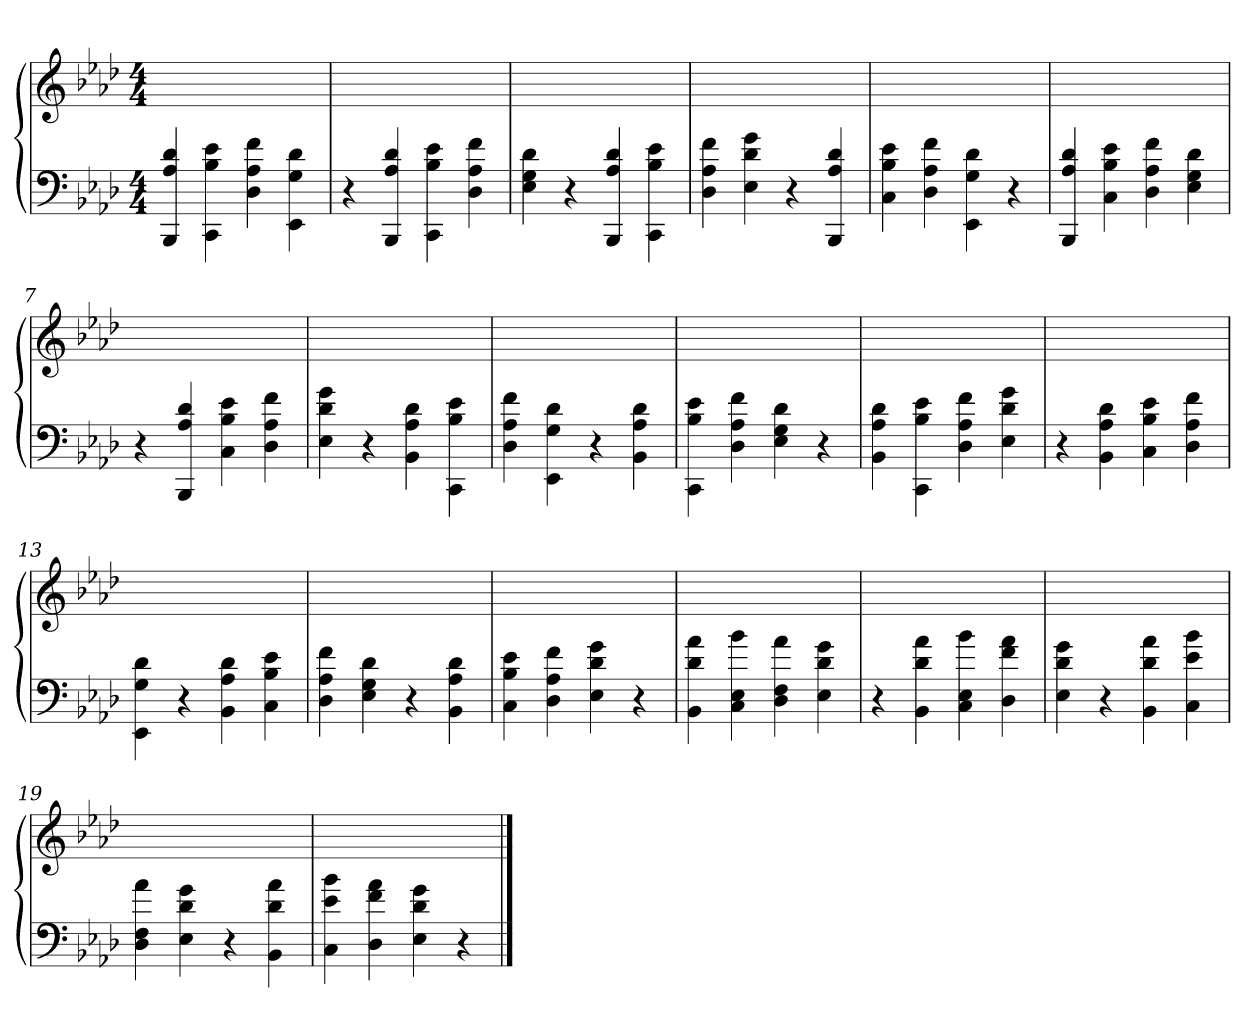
**kern	**kern
*part2	*part1
*staff2	*staff1
*clefF4	*clefG2
*k[b-e-a-d-]	*k[b-e-a-d-]
*A-:	*A-:
*M4/4	*M4/4
*MM60	*MM60
=1	=1
4BBB- 4A- 4d-	1ryy
4CC 4B- 4e-	.
4D- 4A- 4f	.
4EE- 4G 4d-	.
=2	=2
4r	1ryy
4BBB- 4A- 4d-	.
4CC 4B- 4e-	.
4D- 4A- 4f	.
=3	=3
4E- 4G 4d-	1ryy
4r	.
4BBB- 4A- 4d-	.
4CC 4B- 4e-	.
=4	=4
4D- 4A- 4f	1ryy
4E- 4d- 4g	.
4r	.
4BBB- 4A- 4d-	.
=5	=5
4C 4B- 4e-	1ryy
4D- 4A- 4f	.
4EE- 4G 4d-	.
4r	.
=6	=6
4BBB- 4A- 4d-	1ryy
4C 4B- 4e-	.
4D- 4A- 4f	.
4E- 4G 4d-	.
=7	=7
4r	1ryy
4BBB- 4A- 4d-	.
4C 4B- 4e-	.
4D- 4A- 4f	.
=8	=8
4E- 4d- 4g	1ryy
4r	.
4BB- 4A- 4d-	.
4CC 4B- 4e-	.
=9	=9
4D- 4A- 4f	1ryy
4EE- 4G 4d-	.
4r	.
4BB- 4A- 4d-	.
=10	=10
4CC 4B- 4e-	1ryy
4D- 4A- 4f	.
4E- 4G 4d-	.
4r	.
=11	=11
4BB- 4A- 4d-	1ryy
4CC 4B- 4e-	.
4D- 4A- 4f	.
4E- 4d- 4g	.
=12	=12
4r	1ryy
4BB- 4A- 4d-	.
4C 4B- 4e-	.
4D- 4A- 4f	.
=13	=13
4EE- 4G 4d-	1ryy
4r	.
4BB- 4A- 4d-	.
4C 4B- 4e-	.
=14	=14
4D- 4A- 4f	1ryy
4E- 4G 4d-	.
4r	.
4BB- 4A- 4d-	.
=15	=15
4C 4B- 4e-	1ryy
4D- 4A- 4f	.
4E- 4d- 4g	.
4r	.
=16	=16
4BB- 4d- 4a-	1ryy
4C 4E- 4b-	.
4D- 4F 4a-	.
4E- 4d- 4g	.
=17	=17
4r	1ryy
4BB- 4d- 4a-	.
4C 4E- 4b-	.
4D- 4f 4a-	.
=18	=18
4E- 4d- 4g	1ryy
4r	.
4BB- 4d- 4a-	.
4C 4e- 4b-	.
=19	=19
4D- 4F 4a-	1ryy
4E- 4d- 4g	.
4r	.
4BB- 4d- 4a-	.
=20	=20
4C 4e- 4b-	1ryy
4D- 4f 4a-	.
4E- 4d- 4g	.
4r	.
==	==
*-	*-
